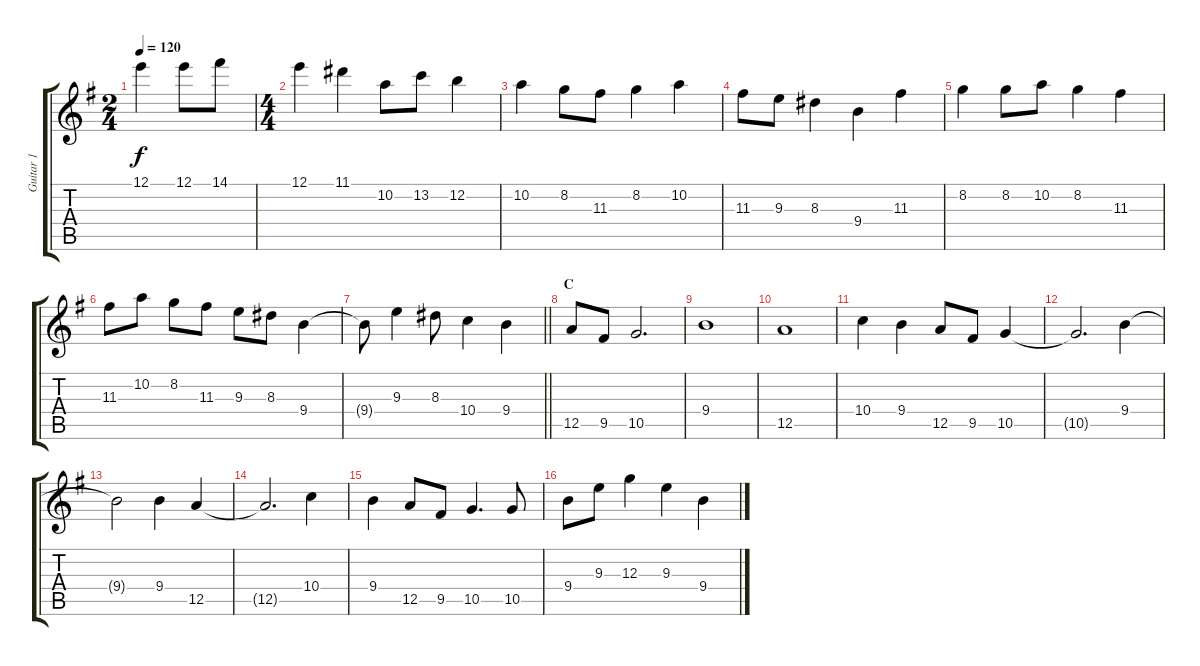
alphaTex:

\track ("Guitar 1" "Guitar 1") {instrument acousticguitarnylon}
\staff {score tabs}
\tuning (E4 B3 G3 D3 A2 E2) {hide}
\ts (2 4)
\tempo 120
\clef g2
\ks eminor
12.1.4{dy f} 12.1.8 14.1.8 |
\ts (4 4)
12.1.4 11.1.4 10.2.8 13.2.8 12.2.4 |
10.2.4 8.2.8 11.3.8 8.2.4 10.2.4 |
11.3.8 9.3.8 8.3.4 9.4.4 11.3.4 |
8.2.4 8.2.8 10.2.8 8.2.4 11.3.4 |
11.3.8 10.2.8 8.2.8 11.3.8 9.3.8 8.3.8 9.4.4 |
\barLineRight lightlight
9.4{t}.8 9.3.4 8.3.8 10.4.4 9.4.4 |
\section ("" "C")
12.5.8 9.5.8 10.5.2{d} |
9.4.1 |
12.5.1 |
10.4.4 9.4.4 12.5.8 9.5.8 10.5.4 |
10.5{t}.2{d} 9.4.4 |
9.4{t}.2 9.4.4 12.5.4 |
12.5{t}.2{d} 10.4.4 |
9.4.4 12.5.8 9.5.8 10.5.4{d} 10.5.8 |
9.4.8 9.3.8 12.3.4 9.3.4 9.4.4
